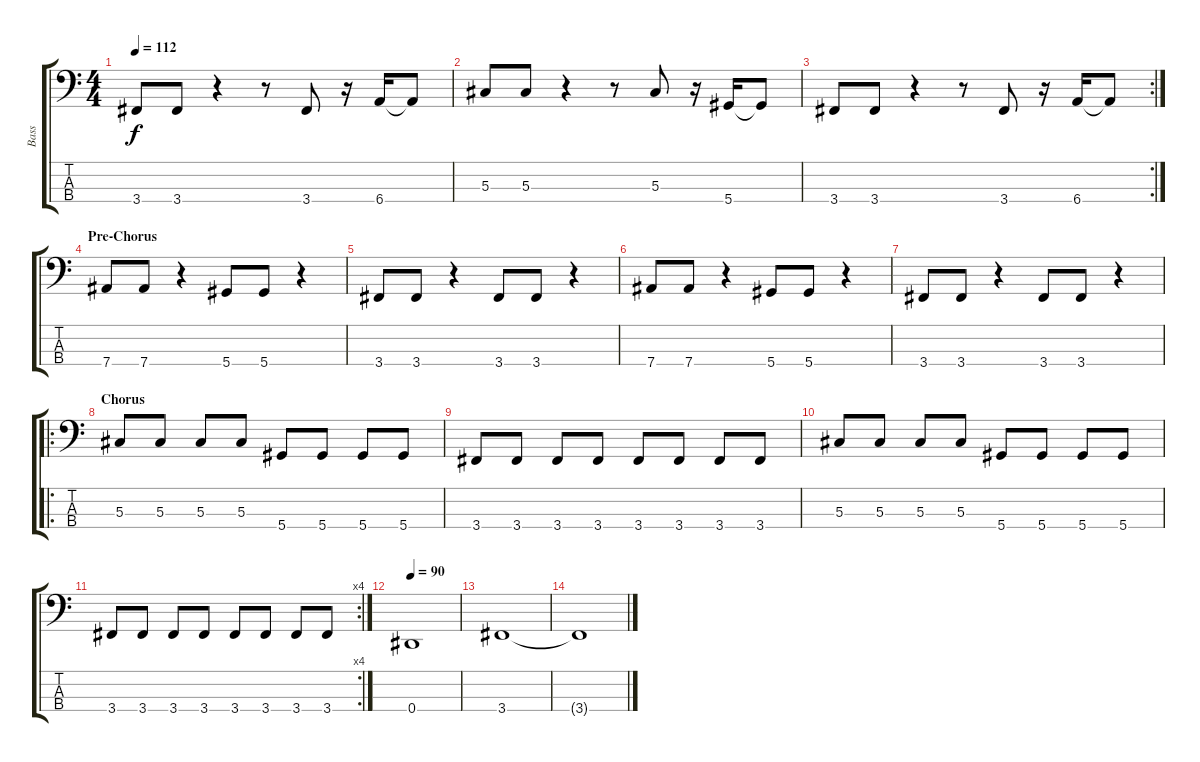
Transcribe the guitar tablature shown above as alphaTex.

\track ("Bass" "Bass") {instrument electricbasspick}
\staff {score tabs}
\tuning (Gb2 Db2 Ab1 Eb1) {hide}
\ts (4 4)
\tempo 112
\clef f4
\ks c
3.4.8{dy f} 3.4.8 r.4 r.8 3.4.8 r.16 6.4.16 6.4{t}.8 |
5.3.8 5.3.8 r.4 r.8 5.3.8 r.16 5.4.16 5.4{t}.8 |
\rc 2
3.4.8 3.4.8 r.4 r.8 3.4.8 r.16 6.4.16 6.4{t}.8 |
\section ("" "Pre-Chorus")
7.4.8 7.4.8 r.4 5.4.8 5.4.8 r.4 |
3.4.8 3.4.8 r.4 3.4.8 3.4.8 r.4 |
7.4.8 7.4.8 r.4 5.4.8 5.4.8 r.4 |
3.4.8 3.4.8 r.4 3.4.8 3.4.8 r.4 |
\ro
\section ("" "Chorus")
5.3.8 5.3.8 5.3.8 5.3.8 5.4.8 5.4.8 5.4.8 5.4.8 |
3.4.8 3.4.8 3.4.8 3.4.8 3.4.8 3.4.8 3.4.8 3.4.8 |
5.3.8 5.3.8 5.3.8 5.3.8 5.4.8 5.4.8 5.4.8 5.4.8 |
\rc 4
3.4.8 3.4.8 3.4.8 3.4.8 3.4.8 3.4.8 3.4.8 3.4.8 |
\tempo 90
0.4.1 |
3.4.1{volume 1} |
3.4{t}.1
